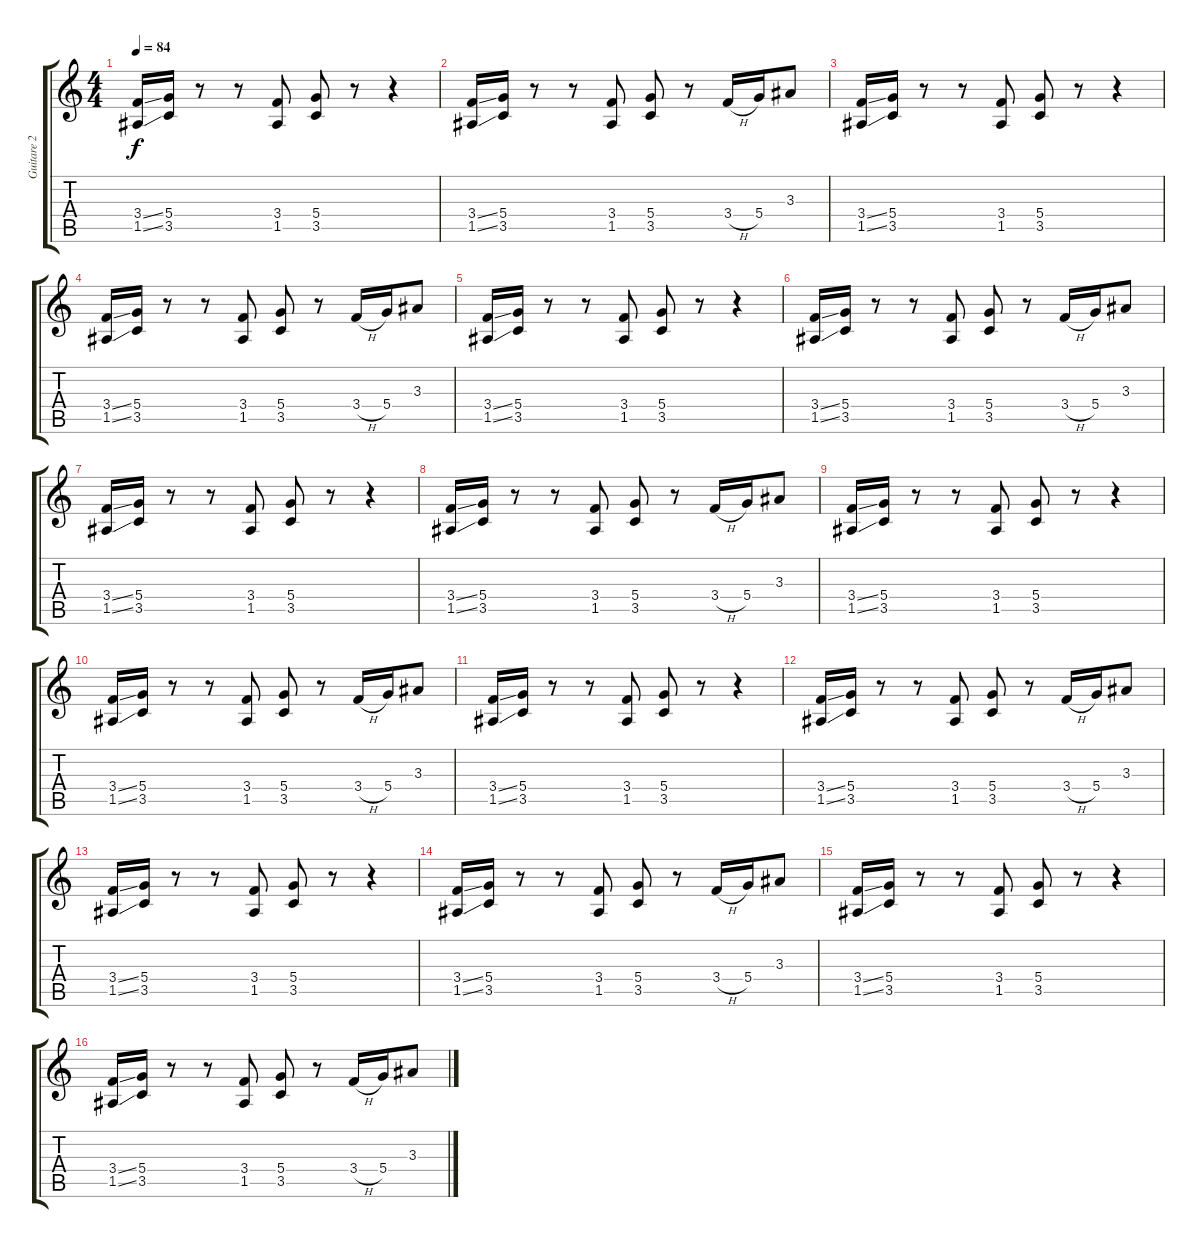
\track ("Guitare 2" "Guitare 2") {instrument distortionguitar}
\staff {score tabs}
\tuning (E4 B3 G3 D3 A2 E2) {hide}
\ts (4 4)
\tempo 84
\clef g2
\ks c
(3.4{ss} 1.5{ss}).16{dy f} (5.4 3.5).16 r.8 r.8 (3.4 1.5).8 (5.4 3.5).8 r.8 r.4 |
(3.4{ss} 1.5{ss}).16 (5.4 3.5).16 r.8 r.8 (3.4 1.5).8 (5.4 3.5).8 r.8 3.4{h}.16 5.4.16 3.3.8 |
(3.4{ss} 1.5{ss}).16 (5.4 3.5).16 r.8 r.8 (3.4 1.5).8 (5.4 3.5).8 r.8 r.4 |
(3.4{ss} 1.5{ss}).16 (5.4 3.5).16 r.8 r.8 (3.4 1.5).8 (5.4 3.5).8 r.8 3.4{h}.16 5.4.16 3.3.8 |
(3.4{ss} 1.5{ss}).16 (5.4 3.5).16 r.8 r.8 (3.4 1.5).8 (5.4 3.5).8 r.8 r.4 |
(3.4{ss} 1.5{ss}).16 (5.4 3.5).16 r.8 r.8 (3.4 1.5).8 (5.4 3.5).8 r.8 3.4{h}.16 5.4.16 3.3.8 |
(3.4{ss} 1.5{ss}).16 (5.4 3.5).16 r.8 r.8 (3.4 1.5).8 (5.4 3.5).8 r.8 r.4 |
(3.4{ss} 1.5{ss}).16 (5.4 3.5).16 r.8 r.8 (3.4 1.5).8 (5.4 3.5).8 r.8 3.4{h}.16 5.4.16 3.3.8 |
(3.4{ss} 1.5{ss}).16 (5.4 3.5).16 r.8 r.8 (3.4 1.5).8 (5.4 3.5).8 r.8 r.4 |
(3.4{ss} 1.5{ss}).16 (5.4 3.5).16 r.8 r.8 (3.4 1.5).8 (5.4 3.5).8 r.8 3.4{h}.16 5.4.16 3.3.8 |
(3.4{ss} 1.5{ss}).16 (5.4 3.5).16 r.8 r.8 (3.4 1.5).8 (5.4 3.5).8 r.8 r.4 |
(3.4{ss} 1.5{ss}).16 (5.4 3.5).16 r.8 r.8 (3.4 1.5).8 (5.4 3.5).8 r.8 3.4{h}.16 5.4.16 3.3.8 |
(3.4{ss} 1.5{ss}).16 (5.4 3.5).16 r.8 r.8 (3.4 1.5).8 (5.4 3.5).8 r.8 r.4 |
(3.4{ss} 1.5{ss}).16 (5.4 3.5).16 r.8 r.8 (3.4 1.5).8 (5.4 3.5).8 r.8 3.4{h}.16 5.4.16 3.3.8 |
(3.4{ss} 1.5{ss}).16 (5.4 3.5).16 r.8 r.8 (3.4 1.5).8 (5.4 3.5).8 r.8 r.4 |
(3.4{ss} 1.5{ss}).16 (5.4 3.5).16 r.8 r.8 (3.4 1.5).8 (5.4 3.5).8 r.8 3.4{h}.16 5.4.16 3.3.8
